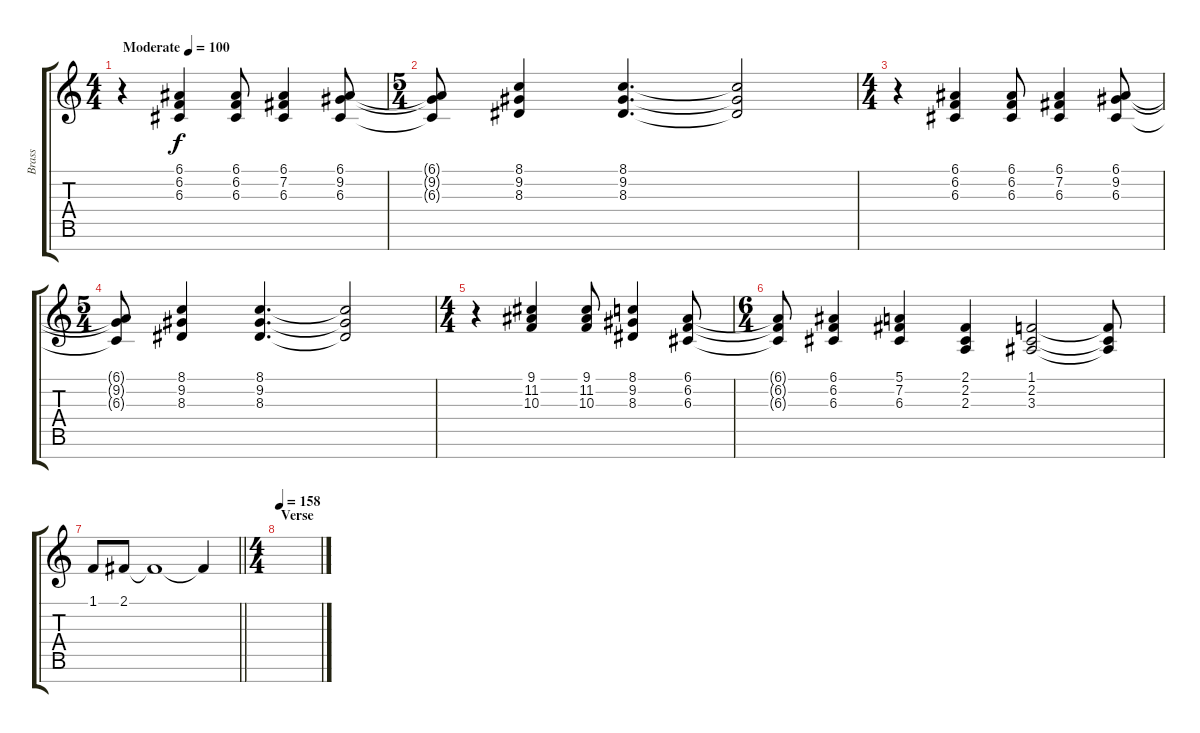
\track ("Brass" "Brass") {instrument trombone}
\staff {score tabs}
\tuning (E4 B3 G3 D3 A2 E2 B1) {hide}
\ts (4 4)
\tempo (100 "Moderate")
\clef g2
\ks c
r.4{dy f instrument trombone} (6.1 6.2 6.3).4 (6.1 6.2 6.3).8 (6.1 7.2 6.3).4 (6.1 9.2 6.3).8 |
\ts (5 4)
(6.1{t} 9.2{t} 6.3{t}).8 (8.1 9.2 8.3).4 (8.1 9.2 8.3).4{d} (8.1{t} 9.2{t} 8.3{t}).2 |
\ts (4 4)
r.4 (6.1 6.2 6.3).4 (6.1 6.2 6.3).8 (6.1 7.2 6.3).4 (6.1 9.2 6.3).8 |
\ts (5 4)
(6.1{t} 9.2{t} 6.3{t}).8 (8.1 9.2 8.3).4 (8.1 9.2 8.3).4{d} (8.1{t} 9.2{t} 8.3{t}).2 |
\ts (4 4)
r.4 (9.1 11.2 10.3).4 (9.1 11.2 10.3).8 (8.1 9.2 8.3).4 (6.1 6.2 6.3).8 |
\ts (6 4)
(6.1{t} 6.2{t} 6.3{t}).8 (6.1 6.2 6.3).4 (5.1 7.2 6.3).4 (2.1 2.2 2.3).4 (1.1 2.2 3.3).2 (1.1{t} 2.2{t} 3.3{t}).8 |
\barLineRight lightlight
1.1.8 2.1.8 2.1{t}.1 2.1{t}.4 |
\ts (4 4)
\section ("" "Verse")
\tempo 158
